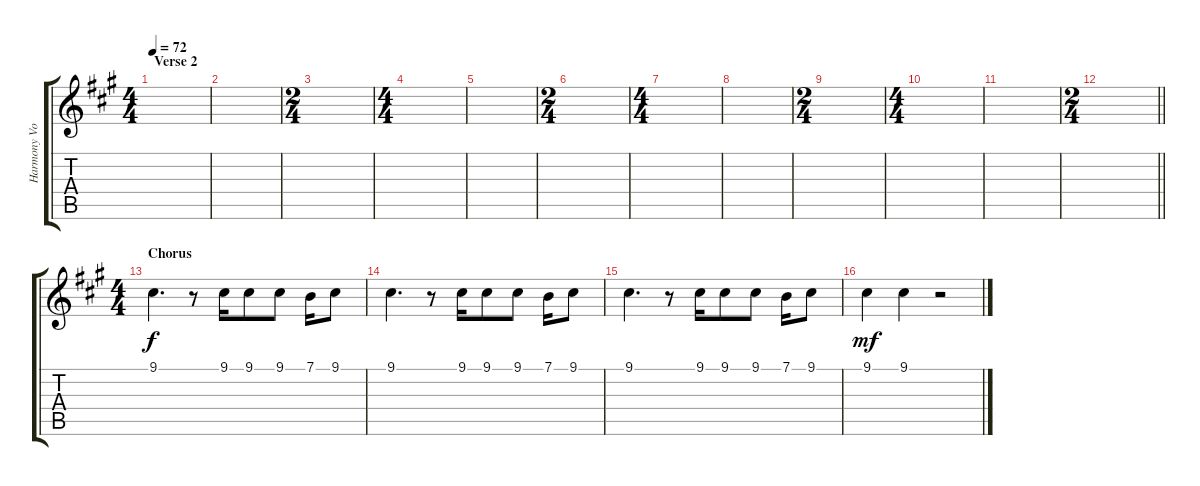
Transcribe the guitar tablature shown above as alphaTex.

\track ("Harmony Vocals (Christine McVie)" "Harmony Vo") {instrument choiraahs}
\staff {score tabs}
\tuning (E4 B3 G3 D3 A2 E2) {hide}
\ts (4 4)
\section ("" "Verse 2")
\tempo 72
\clef g2
\ks f#minor
|
|
\ts (2 4)
|
\ts (4 4)
|
|
\ts (2 4)
|
\ts (4 4)
|
|
\ts (2 4)
|
\ts (4 4)
|
|
\ts (2 4)
\barLineRight lightlight
|
\ts (4 4)
\section ("" "Chorus")
9.1.4{d dy f volume 16} r.8 9.1.16 9.1.8 9.1.8 7.1.16 9.1.8 |
9.1.4{d volume 16} r.8 9.1.16 9.1.8 9.1.8 7.1.16 9.1.8 |
9.1.4{d volume 16} r.8 9.1.16 9.1.8 9.1.8 7.1.16 9.1.8 |
9.1.4{dy mf} 9.1.4 r.2
